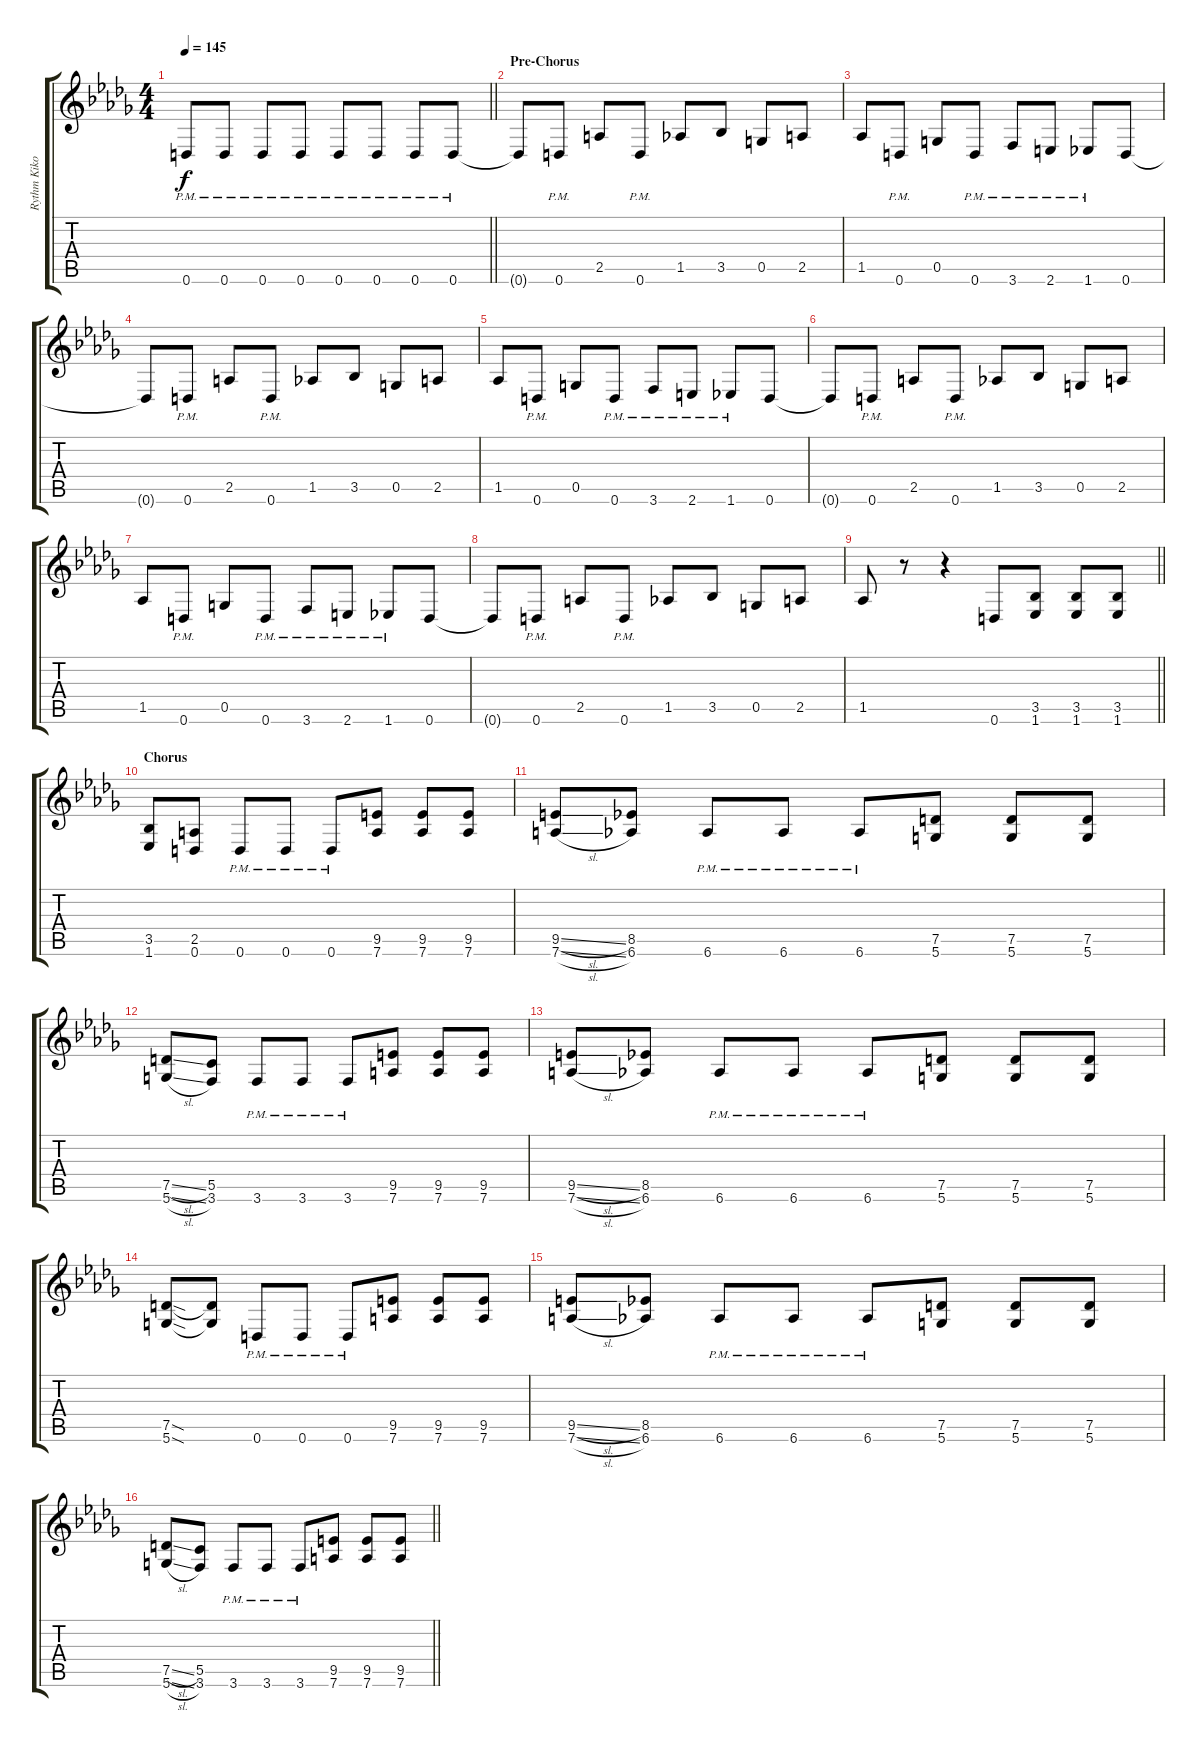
\track ("Rythm Kiko" "Rythm Kiko") {instrument distortionguitar}
\staff {score tabs}
\tuning (D4 A3 F3 C3 G2 D2) {hide}
\ts (4 4)
\tempo 145
\clef g2
\barLineRight lightlight
\ks db
0.6{pm}.8{dy f} 0.6{pm}.8 0.6{pm}.8 0.6{pm}.8 0.6{pm}.8 0.6{pm}.8 0.6{pm}.8 0.6{pm}.8 |
\section ("" "Pre-Chorus")
0.6{t}.8 0.6{pm}.8 2.5.8 0.6{pm}.8 1.5.8 3.5.8 0.5.8 2.5.8 |
1.5.8 0.6{pm}.8 0.5.8 0.6{pm}.8 3.6{pm}.8 2.6{pm}.8 1.6{pm}.8 0.6.8 |
0.6{t}.8 0.6{pm}.8 2.5.8 0.6{pm}.8 1.5.8 3.5.8 0.5.8 2.5.8 |
1.5.8 0.6{pm}.8 0.5.8 0.6{pm}.8 3.6{pm}.8 2.6{pm}.8 1.6{pm}.8 0.6.8 |
0.6{t}.8 0.6{pm}.8 2.5.8 0.6{pm}.8 1.5.8 3.5.8 0.5.8 2.5.8 |
1.5.8 0.6{pm}.8 0.5.8 0.6{pm}.8 3.6{pm}.8 2.6{pm}.8 1.6{pm}.8 0.6.8 |
0.6{t}.8 0.6{pm}.8 2.5.8 0.6{pm}.8 1.5.8 3.5.8 0.5.8 2.5.8 |
\barLineRight lightlight
1.5.8 r.8 r.4 0.6.8 (3.5 1.6).8 (3.5 1.6).8 (3.5 1.6).8 |
\section ("" "Chorus")
(3.5 1.6).8 (2.5 0.6).8 0.6{pm}.8 0.6{pm}.8 0.6{pm}.8 (9.5 7.6).8 (9.5 7.6).8 (9.5 7.6).8 |
(9.5{sl} 7.6{sl}).8 (8.5 6.6).8 6.6{pm}.8 6.6{pm}.8 6.6{pm}.8 (7.5 5.6).8 (7.5 5.6).8 (7.5 5.6).8 |
(7.5{sl} 5.6{sl}).8 (5.5 3.6).8 3.6{pm}.8 3.6{pm}.8 3.6{pm}.8 (9.5 7.6).8 (9.5 7.6).8 (9.5 7.6).8 |
(9.5{sl} 7.6{sl}).8 (8.5 6.6).8 6.6{pm}.8 6.6{pm}.8 6.6{pm}.8 (7.5 5.6).8 (7.5 5.6).8 (7.5 5.6).8 |
(7.5{sod} 5.6{sod}).8 (7.5{t} 5.6{t}).8 0.6{pm}.8 0.6{pm}.8 0.6{pm}.8 (9.5 7.6).8 (9.5 7.6).8 (9.5 7.6).8 |
(9.5{sl} 7.6{sl}).8 (8.5 6.6).8 6.6{pm}.8 6.6{pm}.8 6.6{pm}.8 (7.5 5.6).8 (7.5 5.6).8 (7.5 5.6).8 |
\barLineRight lightlight
(7.5{sl} 5.6{sl}).8 (5.5 3.6).8 3.6{pm}.8 3.6{pm}.8 3.6{pm}.8 (9.5 7.6).8 (9.5 7.6).8 (9.5 7.6).8
